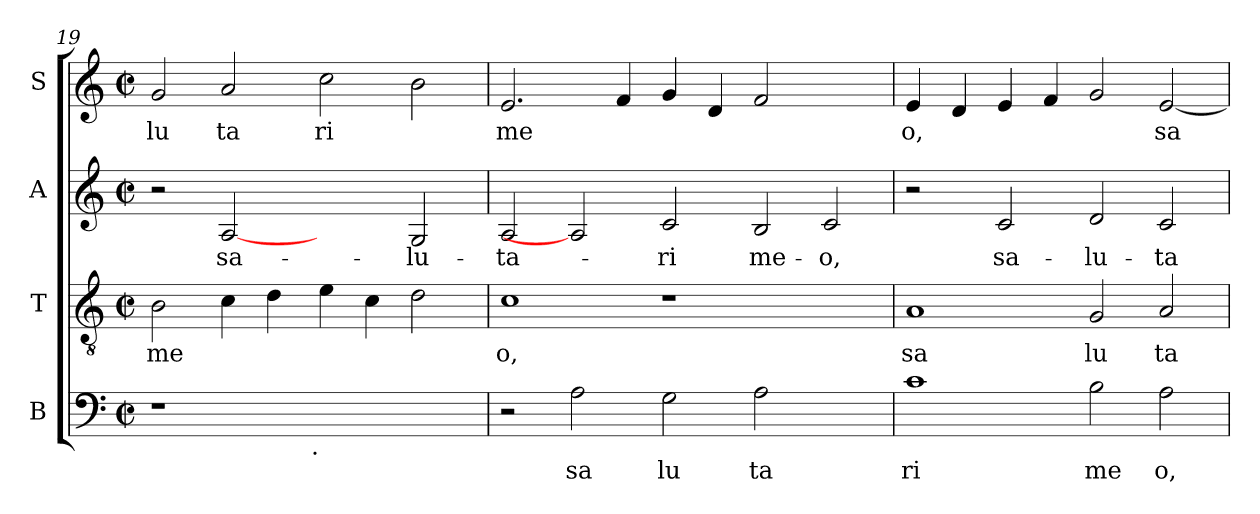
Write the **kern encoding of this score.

**kern	**text	**kern	**text	**kern	**text	**kern	**text
*part4	*part4	*part3	*part3	*part2	*part2	*part1	*part1
*staff4	*staff4	*staff3	*staff3	*staff2	*staff2	*staff1	*staff1
*I"B	*	*I"T	*	*I"A	*	*I"S	*
*I'B	*	*I'T	*	*I'A	*	*I'S	*
*clefF4	*	*clefGv2	*	*clefG2	*	*clefG2	*
*k[]	*	*k[]	*	*k[]	*	*k[]	*
*C:	*	*C:	*	*C:	*	*C:	*
*M2/2	*	*M2/2	*	*M2/2	*	*M2/2	*
*met(c|)	*	*met(c|)	*	*met(c|)	*	*met(c|)	*
=19	=19	=19	=19	=19	=19	=19	=19
!	!	!	!LO:LY:b:cj	!	!	!	!LO:LY:b:cj
*^	*	*	*	*	*	*	*
1r	2ryy	.	2B\	me	2r	.	2g/	lu
!	!	!	!	!LO:LY:b:cj	!	!LO:LY:b:cj	!	!LO:LY:b:cj
.	4ryy	.	4c\	.	[2A	sa-	2a/	ta
!	!	!	!	!LO:LY:b:cj	!	!	!	!
.	8...ryy	.	4d\	.	.	.	.	.
!	!LO:TX:b:t=.	!	!	!	!	!	!	!
.	1ryy	.	.	.	.	.	.	.
!	!	!	!	!LO:LY:b:cj	!	!	!	!LO:LY:b:cj
1ryy	.	.	4e\	.	2ryy	.	2cc\	ri
!	!	!	!	!LO:LY:b:cj	!	!	!	!
.	.	.	4c\	.	.	.	.	.
!	!	!	!	!LO:LY:b:cj	!	!LO:LY:b:cj	!	!LO:LY:b:cj
.	.	.	2d\	.	2G/	-lu-	2b\	.
.	64ryy	.	.	.	.	.	.	.
=20	=20	=20	=20	=20	=20	=20	=20	=20
!	!	!	!	!LO:LY:b:cj	!	!LO:LY:b:cj	!	!LO:LY:b:cj
*v	*v	*	*	*	*	*	*	*
2r	.	1c	o,	2A/	-ta-	2.e/	me
!	!LO:LY:b:cj	!	!	!	!	!	!
2A\	sa	.	.	2A]	.	.	.
!	!	!	!	!	!	!	!LO:LY:b:cj
.	.	.	.	.	.	4f/	.
!	!LO:LY:b:cj	!	!	!	!LO:LY:b:cj	!	!LO:LY:b:cj
2G\	lu	1r	.	2c/	-ri	4g/	.
!	!	!	!	!	!	!	!LO:LY:b:cj
.	.	.	.	.	.	4d/	.
!	!LO:LY:b:cj	!	!	!	!LO:LY:b:cj	!	!LO:LY:b:cj
2A\	ta	.	.	2B/	me-	2f/	.
!	!	!	!	!	!LO:LY:b:cj	!	!
2ryy	.	2ryy	.	2c/	-o,	2ryy	.
=21	=21	=21	=21	=21	=21	=21	=21
!	!LO:LY:b:cj	!	!LO:LY:b:cj	!	!	!	!LO:LY:b:cj
1c	ri	1A	sa	2r	.	4e/	o,
!	!	!	!	!	!	!	!LO:LY:b:cj
.	.	.	.	.	.	4d/	.
!	!	!	!	!	!LO:LY:b:cj	!	!LO:LY:b:cj
.	.	.	.	2c/	sa-	4e/	.
!	!	!	!	!	!	!	!LO:LY:b:cj
.	.	.	.	.	.	4f/	.
!	!LO:LY:b:cj	!	!LO:LY:b:cj	!	!LO:LY:b:cj	!	!LO:LY:b:cj
2B\	me	2G/	lu	2d/	-lu-	2g/	.
!	!LO:LY:b:cj	!	!LO:LY:b:cj	!	!LO:LY:b:cj	!	!LO:LY:b:cj
2A\	o,	2A/	ta	2c/	-ta-	[>2e/	sa
=	=	=	=	=	=	=	=
*-	*-	*-	*-	*-	*-	*-	*-
